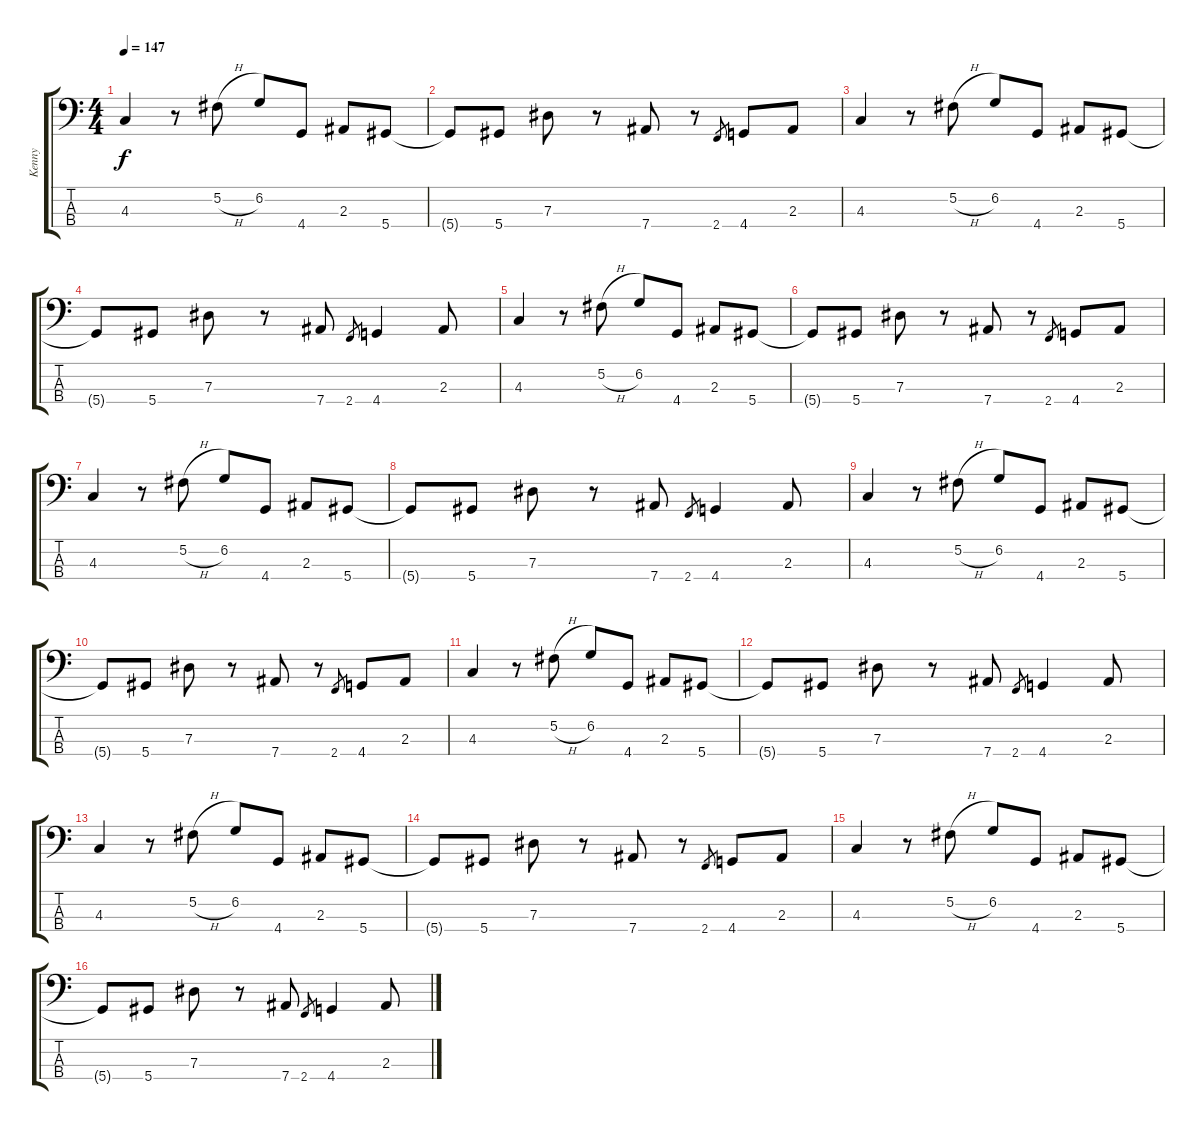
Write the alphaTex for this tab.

\track ("Kenny" "Kenny") {instrument electricbassfinger}
\staff {score tabs}
\tuning (Gb2 Db2 Ab1 Eb1) {hide}
\ts (4 4)
\tempo 147
\clef f4
\ks c
4.3.4{dy f instrument electricbassfinger} r.8 5.2{h}.8 6.2.8 4.4.8 2.3.8 5.4.8 |
5.4{t}.8 5.4.8 7.3.8 r.8 7.4.8 r.8 2.4.8{gr} 4.4.8 2.3.8 |
4.3.4 r.8 5.2{h}.8 6.2.8 4.4.8 2.3.8 5.4.8 |
5.4{t}.8 5.4.8 7.3.8 r.8 7.4.8 2.4.8{gr} 4.4.4 2.3.8 |
4.3.4 r.8 5.2{h}.8 6.2.8 4.4.8 2.3.8 5.4.8 |
5.4{t}.8 5.4.8 7.3.8 r.8 7.4.8 r.8 2.4.8{gr} 4.4.8 2.3.8 |
4.3.4 r.8 5.2{h}.8 6.2.8 4.4.8 2.3.8 5.4.8 |
5.4{t}.8 5.4.8 7.3.8 r.8 7.4.8 2.4.8{gr} 4.4.4 2.3.8 |
4.3.4 r.8 5.2{h}.8 6.2.8 4.4.8 2.3.8 5.4.8 |
5.4{t}.8 5.4.8 7.3.8 r.8 7.4.8 r.8 2.4.8{gr} 4.4.8 2.3.8 |
4.3.4 r.8 5.2{h}.8 6.2.8 4.4.8 2.3.8 5.4.8 |
5.4{t}.8 5.4.8 7.3.8 r.8 7.4.8 2.4.8{gr} 4.4.4 2.3.8 |
4.3.4 r.8 5.2{h}.8 6.2.8 4.4.8 2.3.8 5.4.8 |
5.4{t}.8 5.4.8 7.3.8 r.8 7.4.8 r.8 2.4.8{gr} 4.4.8 2.3.8 |
4.3.4 r.8 5.2{h}.8 6.2.8 4.4.8 2.3.8 5.4.8 |
5.4{t}.8 5.4.8 7.3.8 r.8 7.4.8 2.4.8{gr} 4.4.4 2.3.8
